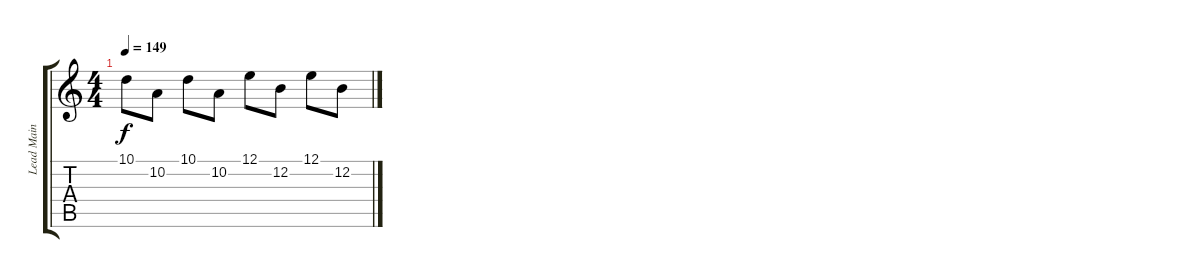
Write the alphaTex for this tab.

\track ("Lead Main" "Lead Main") {instrument lead2sawtooth}
\staff {score tabs}
\tuning (E4 B3 G3 D3 A2 E2) {hide}
\ts (4 4)
\tempo 149
\clef g2
\ks c
10.1.8{dy f} 10.2.8 10.1.8 10.2.8 12.1.8 12.2.8 12.1.8 12.2.8
